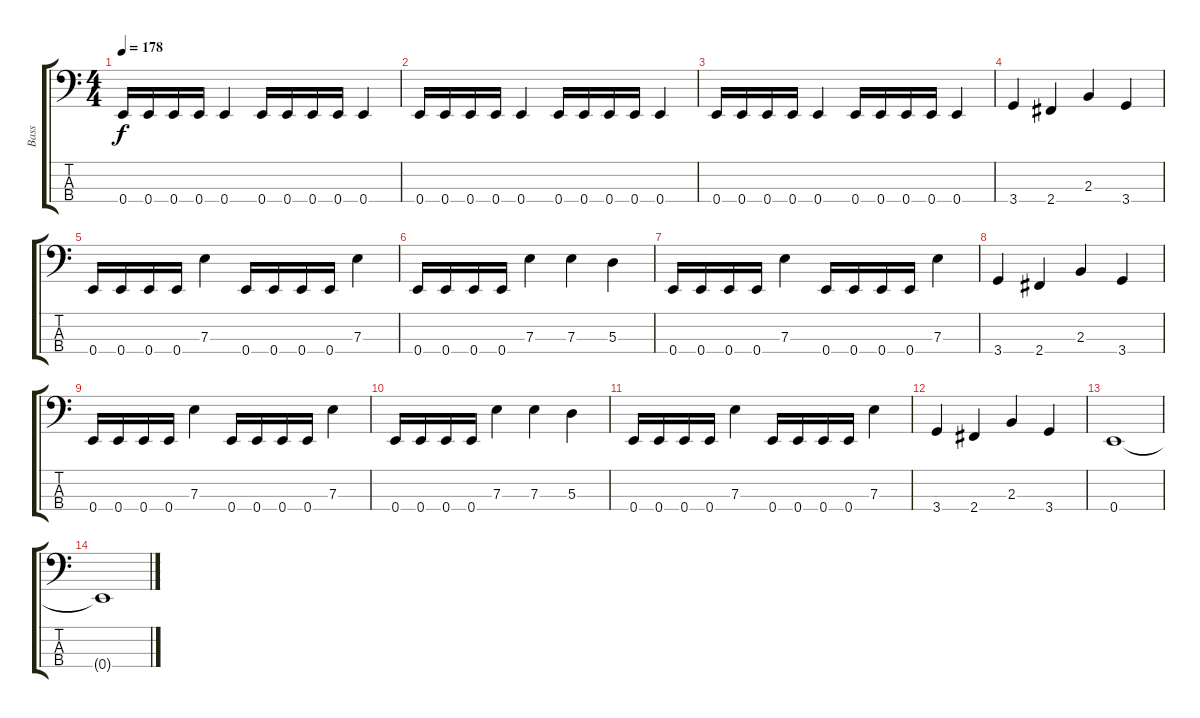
\track ("Bass" "Bass") {instrument electricbasspick}
\staff {score tabs}
\tuning (G2 D2 A1 E1) {hide}
\ts (4 4)
\tempo 178
\clef f4
\ks c
0.4.16{dy f} 0.4.16 0.4.16 0.4.16 0.4.4 0.4.16 0.4.16 0.4.16 0.4.16 0.4.4 |
0.4.16 0.4.16 0.4.16 0.4.16 0.4.4 0.4.16 0.4.16 0.4.16 0.4.16 0.4.4 |
0.4.16 0.4.16 0.4.16 0.4.16 0.4.4 0.4.16 0.4.16 0.4.16 0.4.16 0.4.4 |
3.4.4 2.4.4 2.3.4 3.4.4 |
0.4.16 0.4.16 0.4.16 0.4.16 7.3.4 0.4.16 0.4.16 0.4.16 0.4.16 7.3.4 |
0.4.16 0.4.16 0.4.16 0.4.16 7.3.4 7.3.4 5.3.4 |
0.4.16 0.4.16 0.4.16 0.4.16 7.3.4 0.4.16 0.4.16 0.4.16 0.4.16 7.3.4 |
3.4.4 2.4.4 2.3.4 3.4.4 |
0.4.16 0.4.16 0.4.16 0.4.16 7.3.4 0.4.16 0.4.16 0.4.16 0.4.16 7.3.4 |
0.4.16 0.4.16 0.4.16 0.4.16 7.3.4 7.3.4 5.3.4 |
0.4.16 0.4.16 0.4.16 0.4.16 7.3.4 0.4.16 0.4.16 0.4.16 0.4.16 7.3.4 |
3.4.4 2.4.4 2.3.4 3.4.4 |
0.4.1 |
0.4{t}.1
